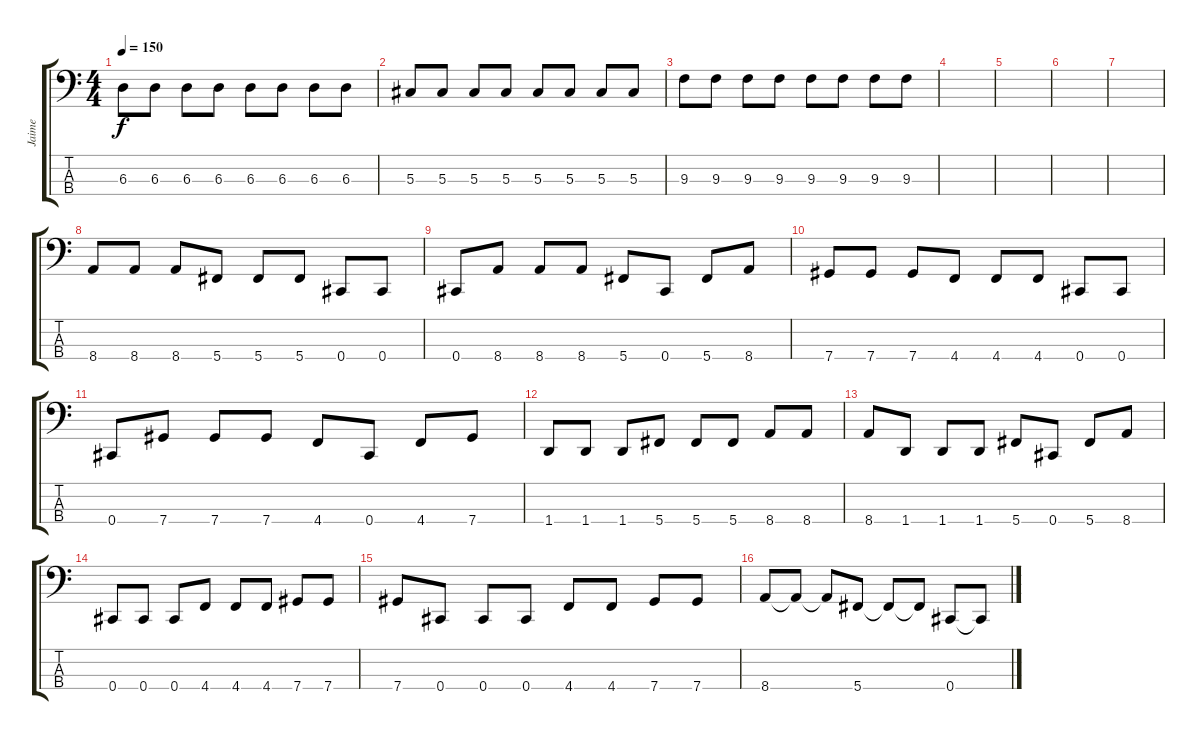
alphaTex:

\track ("Jaime" "Jaime") {instrument electricbassfinger}
\staff {score tabs}
\tuning (Gb2 Db2 Ab1 Db1) {hide}
\ts (4 4)
\tempo 150
\clef f4
\ks c
6.3.8{dy f} 6.3.8 6.3.8 6.3.8 6.3.8 6.3.8 6.3.8 6.3.8 |
5.3.8 5.3.8 5.3.8 5.3.8 5.3.8 5.3.8 5.3.8 5.3.8 |
9.3.8 9.3.8 9.3.8 9.3.8 9.3.8 9.3.8 9.3.8 9.3.8 |
|
|
|
|
8.4.8 8.4.8 8.4.8 5.4.8 5.4.8 5.4.8 0.4.8 0.4.8 |
0.4.8 8.4.8 8.4.8 8.4.8 5.4.8 0.4.8 5.4.8 8.4.8 |
7.4.8 7.4.8 7.4.8 4.4.8 4.4.8 4.4.8 0.4.8 0.4.8 |
0.4.8 7.4.8 7.4.8 7.4.8 4.4.8 0.4.8 4.4.8 7.4.8 |
1.4.8 1.4.8 1.4.8 5.4.8 5.4.8 5.4.8 8.4.8 8.4.8 |
8.4.8 1.4.8 1.4.8 1.4.8 5.4.8 0.4.8 5.4.8 8.4.8 |
0.4.8 0.4.8 0.4.8 4.4.8 4.4.8 4.4.8 7.4.8 7.4.8 |
7.4.8 0.4.8 0.4.8 0.4.8 4.4.8 4.4.8 7.4.8 7.4.8 |
8.4.8 8.4{t}.8 8.4{t}.8 5.4.8 5.4{t}.8 5.4{t}.8 0.4.8 0.4{t}.8
